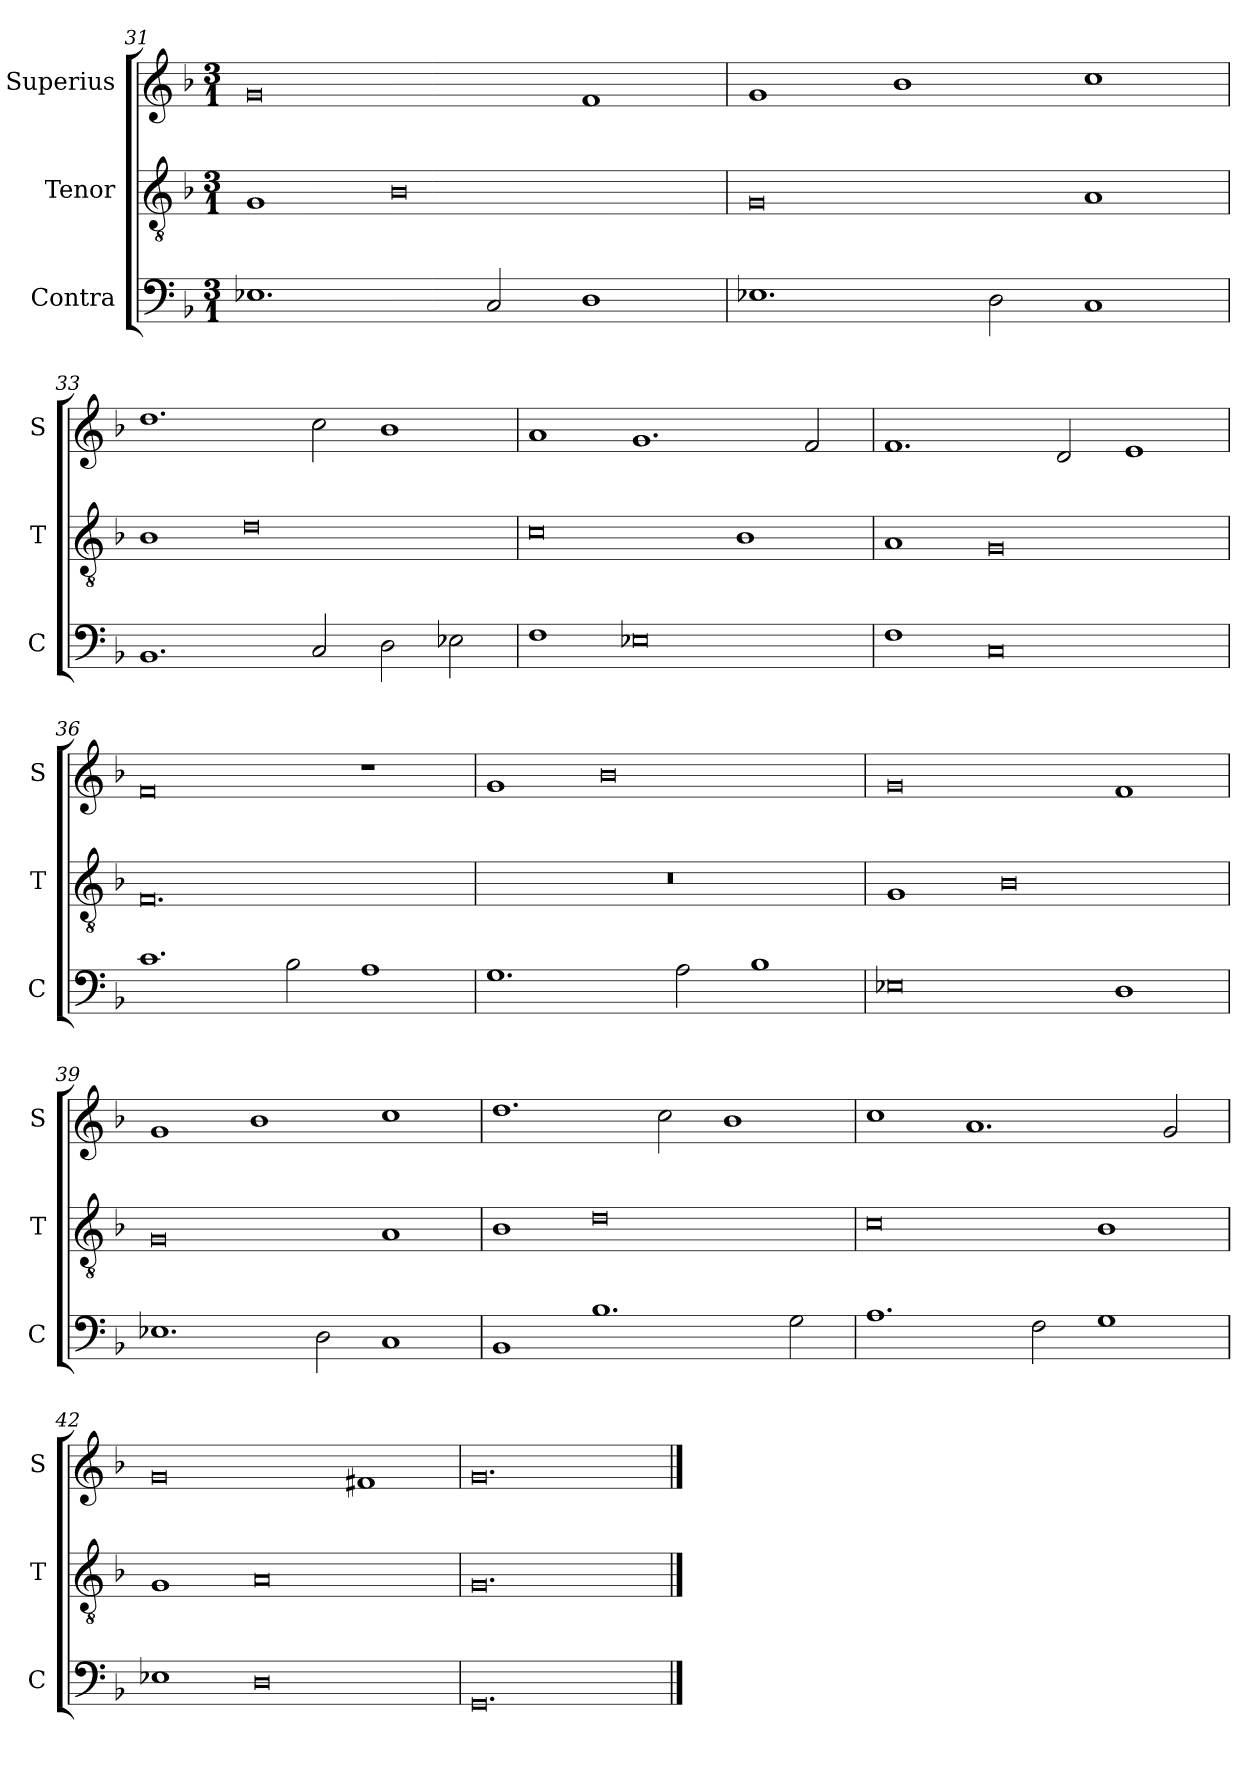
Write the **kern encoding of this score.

**kern	**kern	**kern
*part3	*part2	*part1
*staff3	*staff2	*staff1
*I"Contra	*I"Tenor	*I"Superius
*I'C	*I'T	*I'S
*clefF4	*clefGv2	*clefG2
*k[b-]	*k[b-]	*k[b-]
*M3/1	*M3/1	*M3/1
=31	=31	=31
1.E-X	1G	0g
.	0B-	.
2C/	.	.
1D	.	1f
=32	=32	=32
1.E-X	0G	1g
.	.	1b-
2D\	.	.
1C	1A	1cc
=33	=33	=33
1.BB-	1B-	1.dd
.	0d	.
2C/	.	2cc\
2D\	.	1b-
2E-X\	.	.
=34	=34	=34
1F	0c	1a
0E-X	.	1.g
.	1B-	.
.	.	2f/
=35	=35	=35
1F	1A	1.f
0C	0G	.
.	.	2d/
.	.	1e
=36	=36	=36
1.c	0.F	0f
2B-\	.	.
1A	.	1r
=37	=37	=37
1.G	0.r	1g
.	.	0b-
2A\	.	.
1B-	.	.
=38	=38	=38
0E-X	1G	0g
.	0B-	.
1D	.	1f
=39	=39	=39
1.E-X	0G	1g
.	.	1b-
2D\	.	.
1C	1A	1cc
=40	=40	=40
1BB-	1B-	1.dd
1.B-	0d	.
.	.	2cc\
.	.	1b-
2G\	.	.
=41	=41	=41
1.A	0c	1cc
.	.	1.a
2F\	.	.
1G	1B-	.
.	.	2g/
=42	=42	=42
1E-X	1G	0g
0D	0A	.
.	.	1f#X
=43	=43	=43
0.GG	0.G	0.g
==	==	==
*-	*-	*-
